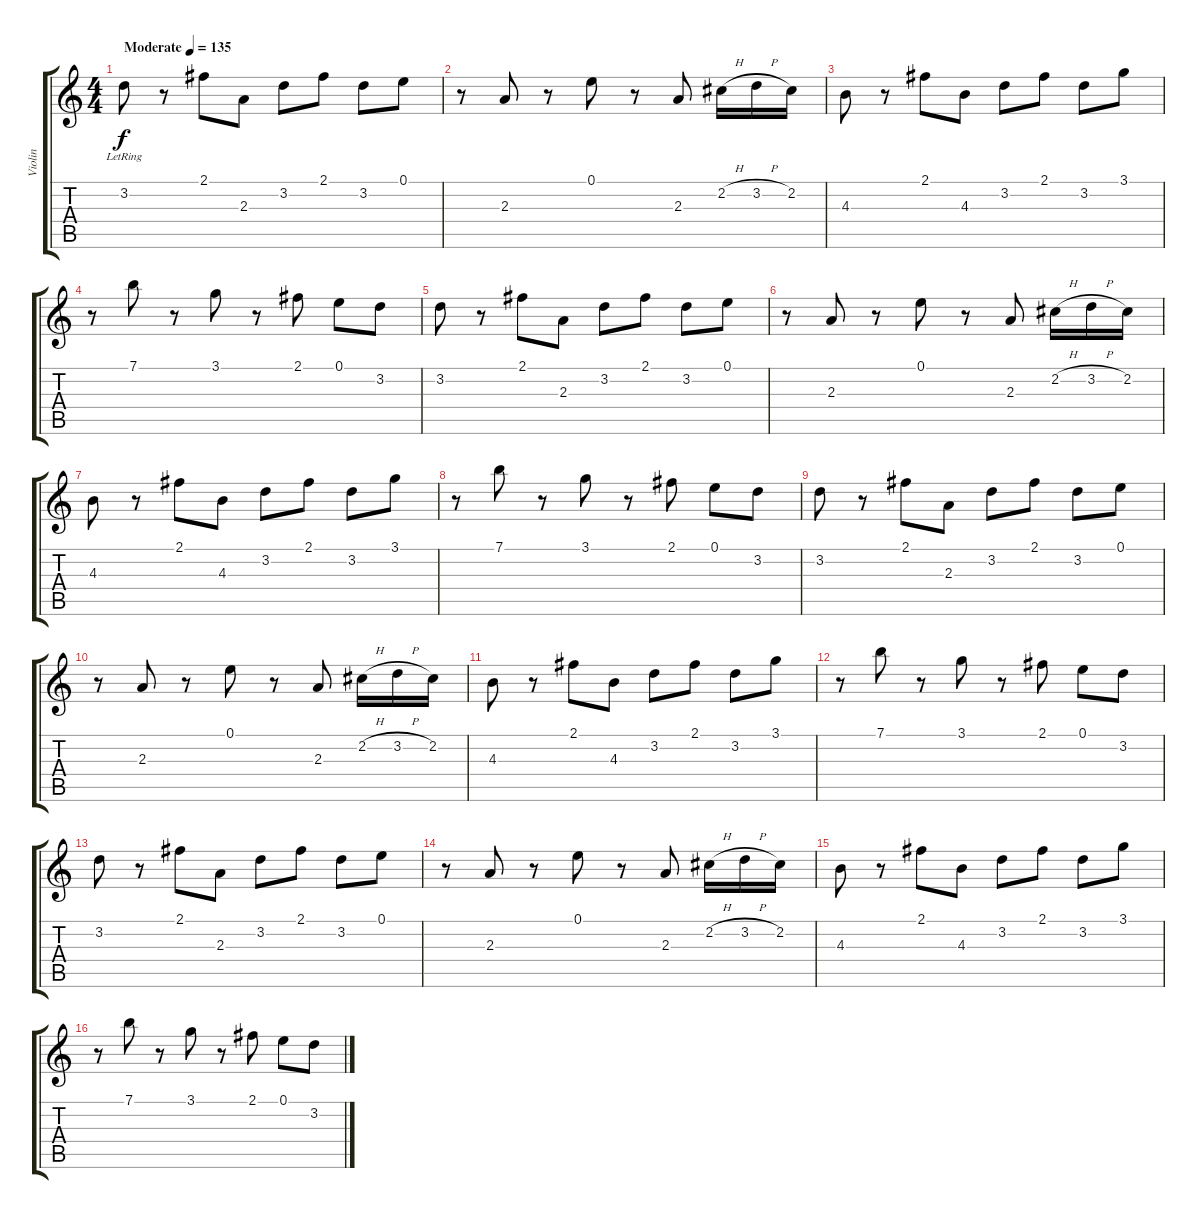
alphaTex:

\track ("Violin" "Violin") {instrument contrabass}
\staff {score tabs}
\tuning (E4 B3 G3 D3 A2 E2) {hide}
\ts (4 4)
\tempo (135 "Moderate")
\clef g2
\ks c
3.2{lr}.8{dy f instrument contrabass} r.8 2.1.8 2.3.8 3.2.8 2.1.8 3.2.8 0.1.8 |
r.8 2.3.8 r.8 0.1.8 r.8 2.3.8 2.2{h}.16 3.2{h}.16 2.2.16 |
4.3.8 r.8 2.1.8 4.3.8 3.2.8 2.1.8 3.2.8 3.1.8 |
r.8 7.1.8 r.8 3.1.8 r.8 2.1.8 0.1.8 3.2.8 |
3.2.8 r.8 2.1.8 2.3.8 3.2.8 2.1.8 3.2.8 0.1.8 |
r.8 2.3.8 r.8 0.1.8 r.8 2.3.8 2.2{h}.16 3.2{h}.16 2.2.16 |
4.3.8 r.8 2.1.8 4.3.8 3.2.8 2.1.8 3.2.8 3.1.8 |
r.8 7.1.8 r.8 3.1.8 r.8 2.1.8 0.1.8 3.2.8 |
3.2.8 r.8 2.1.8 2.3.8 3.2.8 2.1.8 3.2.8 0.1.8 |
r.8 2.3.8 r.8 0.1.8 r.8 2.3.8 2.2{h}.16 3.2{h}.16 2.2.16 |
4.3.8 r.8 2.1.8 4.3.8 3.2.8 2.1.8 3.2.8 3.1.8 |
r.8 7.1.8 r.8 3.1.8 r.8 2.1.8 0.1.8 3.2.8 |
3.2.8 r.8 2.1.8 2.3.8 3.2.8 2.1.8 3.2.8 0.1.8 |
r.8 2.3.8 r.8 0.1.8 r.8 2.3.8 2.2{h}.16 3.2{h}.16 2.2.16 |
4.3.8 r.8 2.1.8 4.3.8 3.2.8 2.1.8 3.2.8 3.1.8 |
r.8 7.1.8 r.8 3.1.8 r.8 2.1.8 0.1.8 3.2.8
